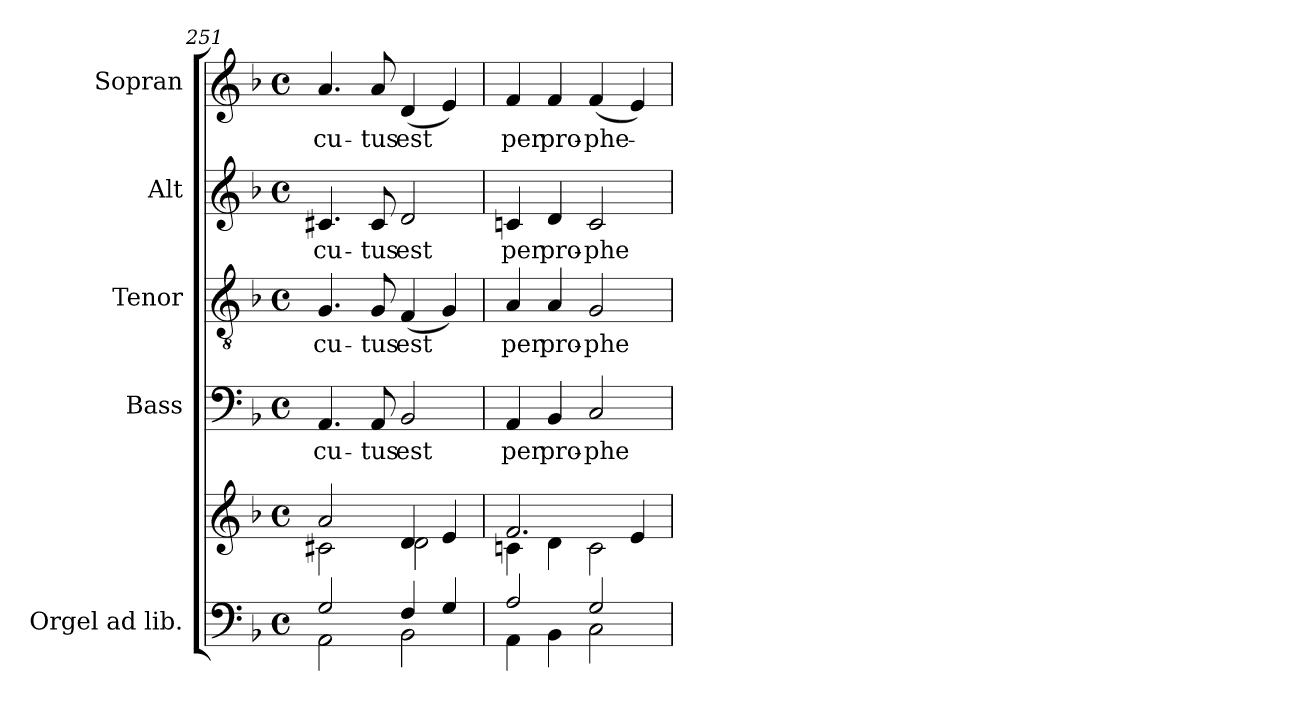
**kern	**kern	**kern	**text	**kern	**text	**kern	**text	**kern	**text
*part5	*part5	*part4	*part4	*part3	*part3	*part2	*part2	*part1	*part1
*staff6	*staff5	*staff4	*staff4	*staff3	*staff3	*staff2	*staff2	*staff1	*staff1
*I"Orgel ad lib.	*	*I"Bass	*	*I"Tenor	*	*I"Alt	*	*I"Sopran	*
*	*	*I'B.	*	*I'T.	*	*I'A.	*	*I'S.	*
*clefF4	*clefG2	*clefF4	*	*clefGv2	*	*clefG2	*	*clefG2	*
*k[b-]	*k[b-]	*k[b-]	*	*k[b-]	*	*k[b-]	*	*k[b-]	*
*F:	*F:	*F:	*	*F:	*	*F:	*	*F:	*
*M4/4	*M4/4	*M4/4	*	*M4/4	*	*M4/4	*	*M4/4	*
*met(c)	*met(c)	*met(c)	*	*met(c)	*	*met(c)	*	*met(c)	*
=251	=251	=251	=251	=251	=251	=251	=251	=251	=251
*^	*^	*	*	*	*	*	*	*	*
!	!	!	!	!	!LO:LY:b	!	!LO:LY:b	!	!LO:LY:b	!	!LO:LY:b
2G/	2AA\	2a/	2c#X\	4.AA/	-cu-	4.G/	-cu-	4.c#X/	-cu-	4.a/	-cu-
!	!	!	!	!	!LO:LY:b	!	!LO:LY:b	!	!LO:LY:b	!	!LO:LY:b
.	.	.	.	8AA/	-tus	8G/	-tus	8c#/	-tus	8a/	-tus
!	!	!	!	!	!LO:LY:b	!	!LO:LY:b	!	!LO:LY:b	!	!LO:LY:b
4F/	2BB-\	4d/	2d\	2BB-/	est	(<4F/	est	2d/	est	(<4d/	est
4G/	.	4e/	.	.	.	4G/)	.	.	.	4e/)	.
=252	=252	=252	=252	=252	=252	=252	=252	=252	=252	=252	=252
!	!	!	!	!	!LO:LY:b	!	!LO:LY:b	!	!LO:LY:b	!	!LO:LY:b
2A/	4AA\	2.f/	4cn\	4AA/	per	4A/	per	4cn/	per	4f/	per
!	!	!	!	!	!LO:LY:b	!	!LO:LY:b	!	!LO:LY:b	!	!LO:LY:b
.	4BB-\	.	4d\	4BB-/	pro-	4A/	pro-	4d/	pro-	4f/	pro-
!	!	!	!	!	!LO:LY:b	!	!LO:LY:b	!	!LO:LY:b	!	!LO:LY:b
2G/	2C\	.	2c\	2C/	-phe-	2G/	-phe-	2c/	-phe-	(<4f/	-phe-
.	.	4e/	.	.	.	.	.	.	.	4e/)	.
*v	*v	*	*	*	*	*	*	*	*	*	*
*	*v	*v	*	*	*	*	*	*	*	*
=	=	=	=	=	=	=	=	=	=
*-	*-	*-	*-	*-	*-	*-	*-	*-	*-
